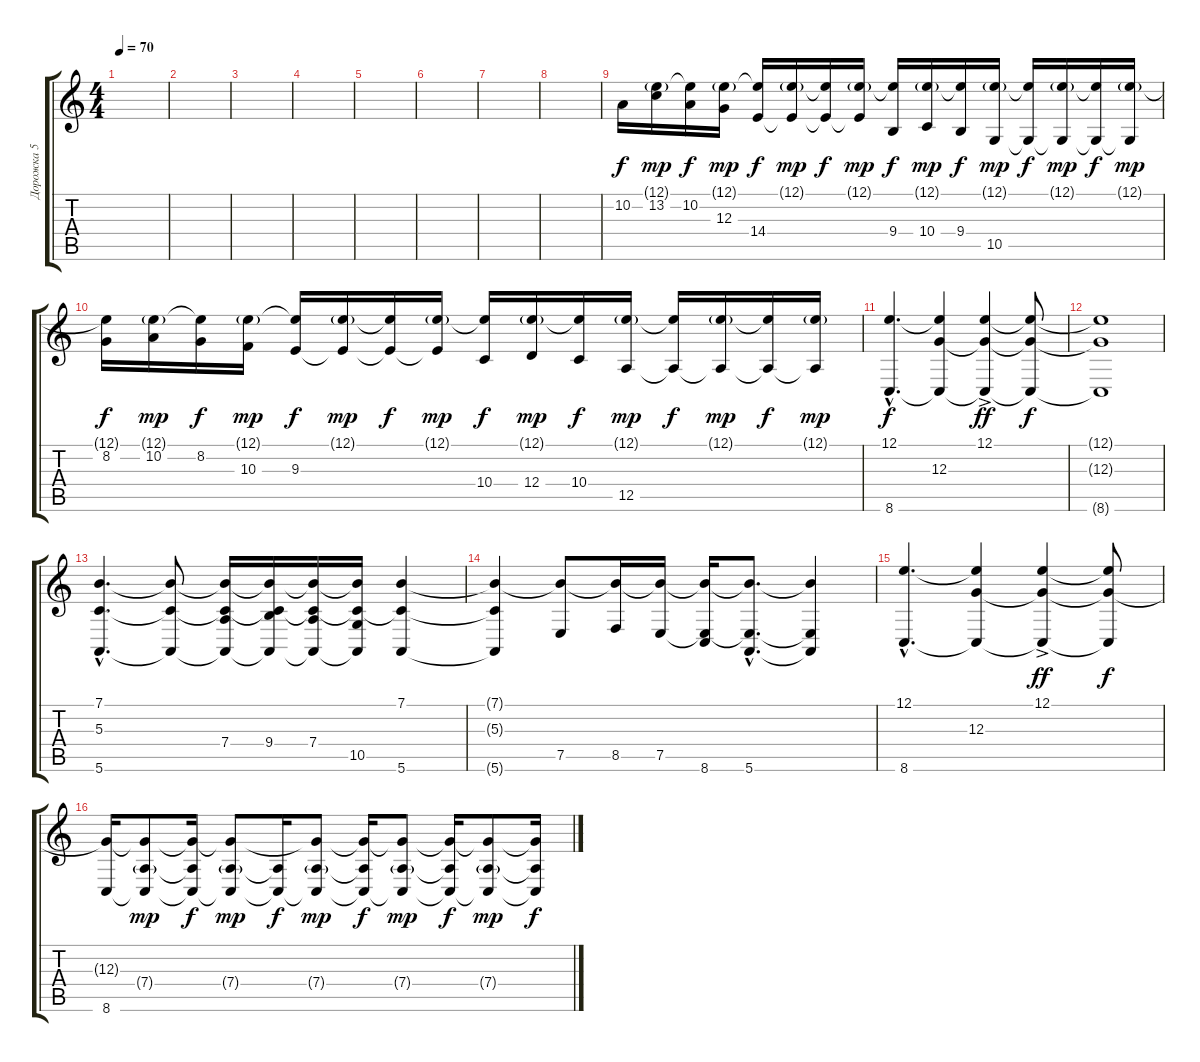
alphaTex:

\track ("Дорожка 5" "Дорожка 5") {instrument brightacousticpiano}
\staff {score tabs}
\tuning (E4 B3 G3 D3 A2 E2) {hide}
\ts (4 4)
\tempo 70
\clef g2
\ks c
|
|
|
|
|
|
|
|
10.2.16 (12.1{g} 13.2).16{dy mp} (12.1{t} 10.2).16{dy f} (12.1{g} 12.3).16{dy mp} (12.1{t} 14.4).16{dy f} (12.1{g} 14.4{t}).16{dy mp} (12.1{t} 14.4{t}).16{dy f} (12.1{g} 14.4{t}).16{dy mp} (12.1{t} 9.4).16{dy f} (12.1{g} 10.4).16{dy mp} (12.1{t} 9.4).16{dy f} (12.1{g} 10.5).16{dy mp} (12.1{t} 10.5{t}).16{dy f} (12.1{g} 10.5{t}).16{dy mp} (12.1{t} 10.5{t}).16{dy f} (12.1{g} 10.5{t}).16{dy mp} |
(12.1{t} 8.2).16{dy f} (12.1{g} 10.2).16{dy mp} (12.1{t} 8.2).16{dy f} (12.1{g} 10.3).16{dy mp} (12.1{t} 9.3).16{dy f} (12.1{g} 9.3{t}).16{dy mp} (12.1{t} 9.3{t}).16{dy f} (12.1{g} 9.3{t}).16{dy mp} (12.1{t} 10.4).16{dy f} (12.1{g} 12.4).16{dy mp} (12.1{t} 10.4).16{dy f} (12.1{g} 12.5).16{dy mp} (12.1{t} 12.5{t}).16{dy f} (12.1{g} 12.5{t}).16{dy mp} (12.1{t} 12.5{t}).16{dy f} (12.1{g} 12.5{t}).16{dy mp} |
(12.1{hac} 8.6{hac}).4{d dy f} (12.1{t} 12.3 8.6{t}).4 (12.1{ac} 12.3{t} 8.6{t}).4{dy ff} (12.1{t} 12.3{t} 8.6{t}).8{dy f} |
(12.1{t} 12.3{t} 8.6{t}).1 |
(7.1{hac} 5.3{hac} 5.6{hac}).4{d} (7.1{t} 5.3{t} 5.6{t}).8 (7.1{t} 5.3{t} 7.4 5.6{t}).16 (7.1{t} 5.3{t} 9.4 5.6{t}).16 (7.1{t} 5.3{t} 7.4 5.6{t}).16 (7.1{t} 5.3{t} 10.5 5.6{t}).16 (7.1 5.3{t} 5.6).4 |
(7.1{t} 5.3{t} 5.6{t}).4 (7.1{t} 7.5).8 (7.1{t} 8.5).16 (7.1{t} 7.5).16 (7.1{t} 7.5{t} 8.6).16 (7.1{hac t} 7.5{hac t} 5.6{hac}).8{d} (7.1{t} 7.5{t} 5.6{t}).4 |
(12.1{hac} 8.6{hac}).4{d} (12.1{t} 12.3 8.6{t}).4 (12.1{ac} 12.3{t} 8.6{t}).4{dy ff} (12.1{t} 12.3{t} 8.6{t}).8{dy f} |
(12.3{t} 8.6).16 (12.3{t} 7.4{g} 8.6{t}).8{dy mp} (12.3{t} 7.4{t} 8.6{t}).16{dy f} (12.3{t} 7.4{g} 8.6{t}).8{dy mp} (7.4{t} 8.6{t}).16{dy f} (12.3{t} 7.4{g} 8.6{t}).8{dy mp} (12.3{t} 7.4{t} 8.6{t}).16{dy f} (12.3{t} 7.4{g} 8.6{t}).8{dy mp} (12.3{t} 7.4{t} 8.6{t}).16{dy f} (12.3{t} 7.4{g} 8.6{t}).8{dy mp} (12.3{t} 7.4{t} 8.6{t}).16{dy f}
